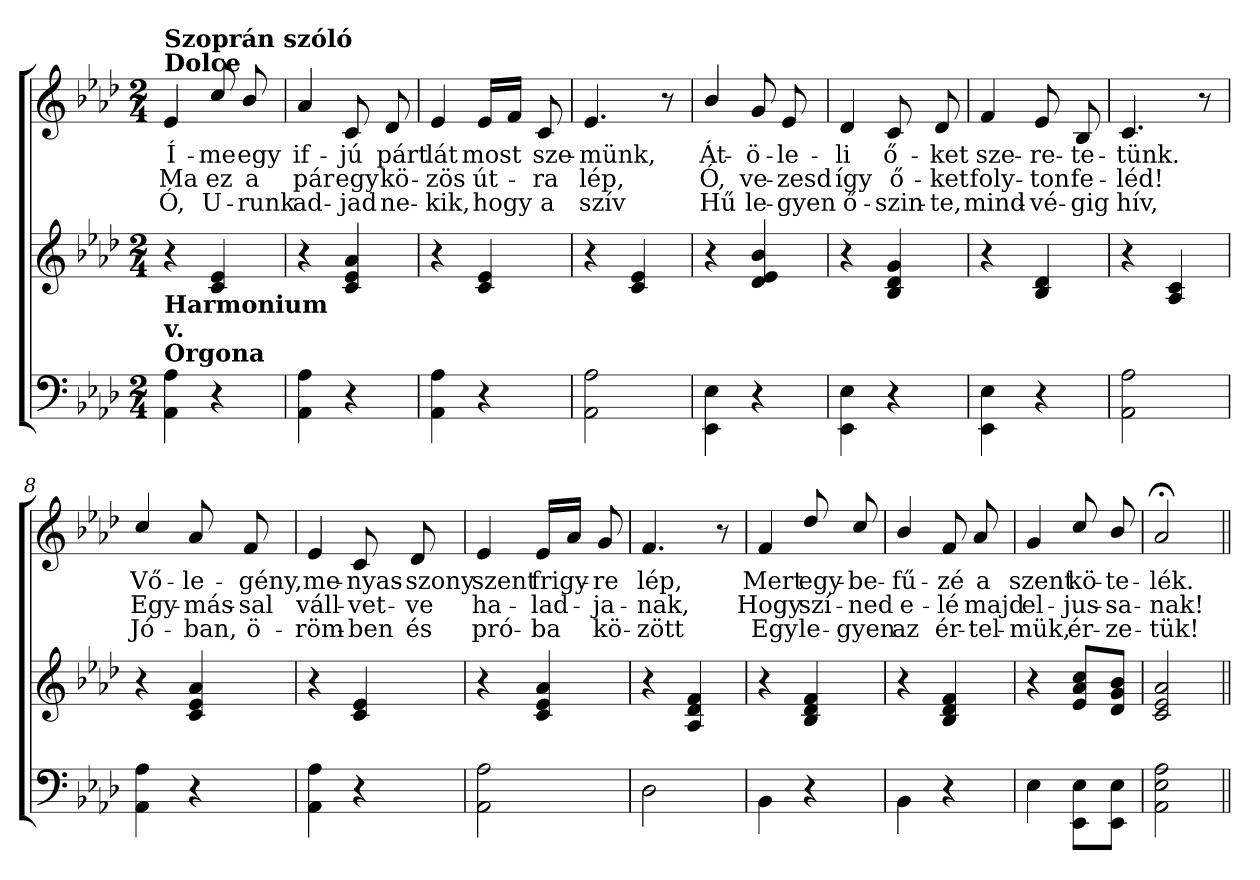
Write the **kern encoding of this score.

**kern	**kern	**kern	**text	**text	**text
*part3	*part2	*part1	*part1	*part1	*part1
*staff3	*staff2	*staff1	*staff1	*staff1	*staff1
*clefF4	*clefG2	*clefG2	*	*	*
*k[b-e-a-d-]	*k[b-e-a-d-]	*k[b-e-a-d-]	*	*	*
*A-:	*A-:	*A-:	*	*	*
*M2/4	*M2/4	*M2/4	*	*	*
=	=	=	=	=	=
!	!	!LO:TX:a:B:t=Dolce	!	!	!
!	!	!LO:TX:a:B:t=Szoprán szóló	!	!	!
!LO:TX:a:B:t=Orgona	!	!	!	!	!
!LO:TX:a:B:t=v.	!	!	!	!	!
!LO:TX:a:B:t=Harmonium	!	!	!	!	!
!	!	!	!LO:LY:b	!LO:LY:b	!LO:LY:b
4AA-\ 4A-\	4r	4e-/	Í-	Ma	Ó,
!	!	!	!LO:LY:b	!LO:LY:b	!LO:LY:b
4r	4c/ 4e-/	8cc/	-me	ez	U-
!	!	!	!LO:LY:b	!LO:LY:b	!LO:LY:b
.	.	8b-/	egy	a	-runk
=1	=1	=1	=1	=1	=1
!	!	!	!LO:LY:b	!LO:LY:b	!LO:LY:b
4AA-\ 4A-\	4r	4a-/	if-	pár	ad-
!	!	!	!LO:LY:b	!LO:LY:b	!LO:LY:b
4r	4c/ 4e-/ 4a-/	8c/	-jú	egy	-jad
!	!	!	!LO:LY:b	!LO:LY:b	!LO:LY:b
.	.	8d-/	párt	kö-	ne-
=2	=2	=2	=2	=2	=2
!	!	!	!LO:LY:b	!LO:LY:b	!LO:LY:b
4AA-\ 4A-\	4r	4e-/	lát	-zös	-kik,
!	!	!	!LO:LY:b	!LO:LY:b	!LO:LY:b
4r	4c/ 4e-/	16e-/LL	most	út-	hogy
.	.	16f/JJ	.	.	.
!	!	!	!LO:LY:b	!LO:LY:b	!LO:LY:b
.	.	8c/	sze-	-ra	a
=3	=3	=3	=3	=3	=3
!	!	!	!LO:LY:b	!LO:LY:b	!LO:LY:b
2AA-\ 2A-\	4r	4.e-/	-münk,	lép,	szív
.	4c/ 4e-/	.	.	.	.
.	.	8r	.	.	.
=4	=4	=4	=4	=4	=4
!	!	!	!LO:LY:b	!LO:LY:b	!LO:LY:b
4EE-\ 4E-\	4r	4b-/	Át-	Ó,	Hű
!	!	!	!LO:LY:b	!LO:LY:b	!LO:LY:b
4r	4d-/ 4e-/ 4b-/	8g/	-ö-	ve-	le-
!	!	!	!LO:LY:b	!LO:LY:b	!LO:LY:b
.	.	8e-/	-le-	-zesd	-gyen
=5	=5	=5	=5	=5	=5
!	!	!	!LO:LY:b	!LO:LY:b	!LO:LY:b
4EE-\ 4E-\	4r	4d-/	-li	így	ő-
!	!	!	!LO:LY:b	!LO:LY:b	!LO:LY:b
4r	4B-/ 4d-/ 4g/	8c/	ő-	ő-	-szin-
!	!	!	!LO:LY:b	!LO:LY:b	!LO:LY:b
.	.	8d-/	-ket	-ket	-te,
=6	=6	=6	=6	=6	=6
!	!	!	!LO:LY:b	!LO:LY:b	!LO:LY:b
4EE-\ 4E-\	4r	4f/	sze-	foly-	mind-
!	!	!	!LO:LY:b	!LO:LY:b	!LO:LY:b
4r	4B-/ 4d-/	8e-/	-re-	-ton	-vé-
!	!	!	!LO:LY:b	!LO:LY:b	!LO:LY:b
.	.	8B-/	-te-	fe-	-gig
=7	=7	=7	=7	=7	=7
!	!	!	!LO:LY:b	!LO:LY:b	!LO:LY:b
2AA-\ 2A-\	4r	4.c/	-tünk.	-léd!	hív,
.	4A-/ 4c/	.	.	.	.
.	.	8r	.	.	.
!!LO:LB:g=z
=8	=8	=8	=8	=8	=8
!	!	!	!LO:LY:b	!LO:LY:b	!LO:LY:b
4AA-\ 4A-\	4r	4cc/	Vő-	Egy-	Jó-
!	!	!	!LO:LY:b	!LO:LY:b	!LO:LY:b
4r	4c/ 4e-/ 4a-/	8a-/	-le-	-más-	-ban,
!	!	!	!LO:LY:b	!LO:LY:b	!LO:LY:b
.	.	8f/	-gény,	-sal	ö-
=9	=9	=9	=9	=9	=9
!	!	!	!LO:LY:b	!LO:LY:b	!LO:LY:b
4AA-\ 4A-\	4r	4e-/	me-	váll-	-röm-
!	!	!	!LO:LY:b	!LO:LY:b	!LO:LY:b
4r	4c/ 4e-/	8c/	-nyas-	-vet-	-ben
!	!	!	!LO:LY:b	!LO:LY:b	!LO:LY:b
.	.	8d-/	-szony	-ve	és
=10	=10	=10	=10	=10	=10
!	!	!	!LO:LY:b	!LO:LY:b	!LO:LY:b
2AA-\ 2A-\	4r	4e-/	szent	ha-	pró-
!	!	!	!LO:LY:b	!LO:LY:b	!LO:LY:b
.	4c/ 4e-/ 4a-/	16e-/LL	frigy-	-lad-	-ba
.	.	16a-/JJ	.	.	.
!	!	!	!LO:LY:b	!LO:LY:b	!LO:LY:b
.	.	8g/	-re	-ja-	kö-
=11	=11	=11	=11	=11	=11
!	!	!	!LO:LY:b	!LO:LY:b	!LO:LY:b
2D-\	4r	4.f/	lép,	-nak,	-zött
.	4A-/ 4d-/ 4f/	.	.	.	.
.	.	8r	.	.	.
=12	=12	=12	=12	=12	=12
!	!	!	!LO:LY:b	!LO:LY:b	!LO:LY:b
4BB-\	4r	4f/	Mert	Hogy	Egy
!	!	!	!LO:LY:b	!LO:LY:b	!LO:LY:b
4r	4B-/ 4d-/ 4f/	8dd-/	egy-	szí-	le-
!	!	!	!LO:LY:b	!LO:LY:b	!LO:LY:b
.	.	8cc/	-be-	-ned	-gyen
=13	=13	=13	=13	=13	=13
!	!	!	!LO:LY:b	!LO:LY:b	!LO:LY:b
4BB-\	4r	4b-/	-fű-	e-	az
!	!	!	!LO:LY:b	!LO:LY:b	!LO:LY:b
4r	4B-/ 4d-/ 4f/	8f/	-zé	-lé	ér-
!	!	!	!LO:LY:b	!LO:LY:b	!LO:LY:b
.	.	8a-/	a	majd	-tel-
=14	=14	=14	=14	=14	=14
!	!	!	!LO:LY:b	!LO:LY:b	!LO:LY:b
4E-\	4r	4g/	szent	el-	-mük,
!	!	!	!LO:LY:b	!LO:LY:b	!LO:LY:b
8EE-\ 8E-\L	8e-/ 8a-/ 8cc/L	8cc/	kö-	-jus-	ér-
!	!	!	!LO:LY:b	!LO:LY:b	!LO:LY:b
8EE-\ 8E-\J	8d-/ 8g/ 8b-/J	8b-/	-te-	-sa-	-ze-
=15	=15	=15	=15	=15	=15
!	!	!	!LO:LY:b	!LO:LY:b	!LO:LY:b
2AA-\ 2E-\ 2A-\	2c/ 2e-/ 2a-/	2a-;</	-lék.	-nak!	-tük!
=||	=||	=||	=||	=||	=||
*-	*-	*-	*-	*-	*-
